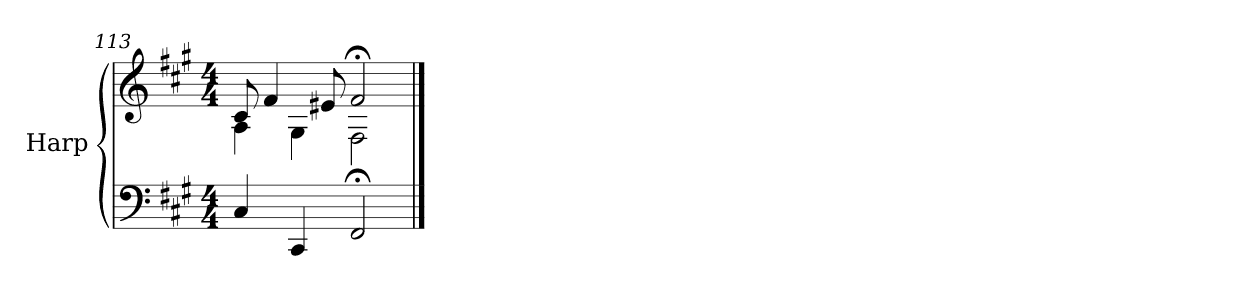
**kern	**kern
*part1	*part1
*staff2	*staff1
*I"Harp	*
*I'Hp	*
!!LO:LB:g=z
*clefF4	*clefG2
*k[f#c#g#]	*k[f#c#g#]
*M4/4	*M4/4
=113	=113
*	*^
4C#/	8c#/	4A\
.	4f#/	.
4CC#/	.	4G#\
.	8e#X/	.
2FF#;/	2f#;</	2F#\
*	*v	*v
==	==
*-	*-
